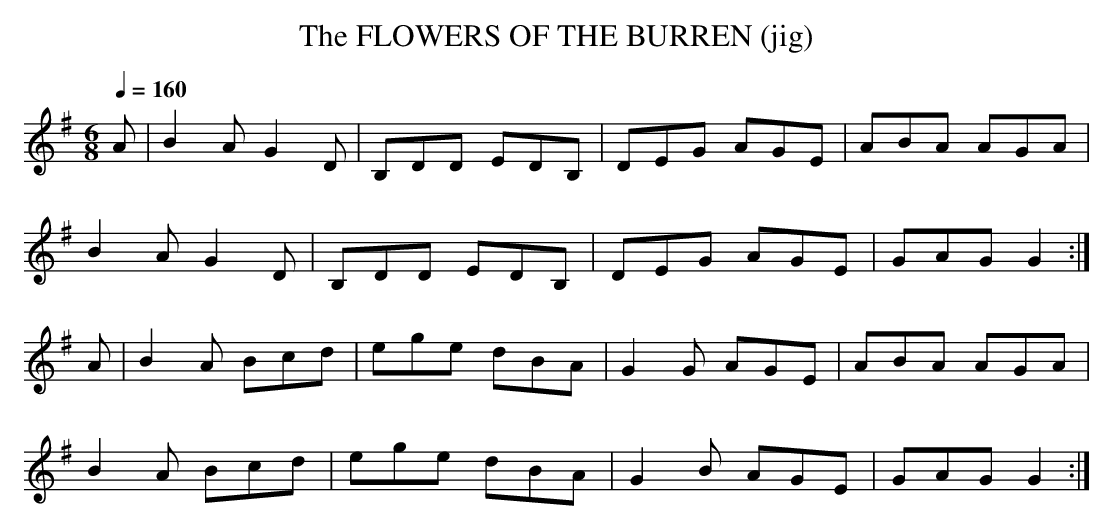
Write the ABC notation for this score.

X:1
T:FLOWERS OF THE BURREN (jig), The
M:6/8
L:1/8
Q:1/4=160
K:G
A|B2A G2D|B,DD EDB,|DEG AGE|ABA AGA|
B2A G2D|B,DD EDB,|DEG AGE|GAG G2 :|
A|B2A Bcd|ege dBA|G2G AGE|ABA AGA|
B2A Bcd|ege dBA|G2B AGE|GAG G2 :|
